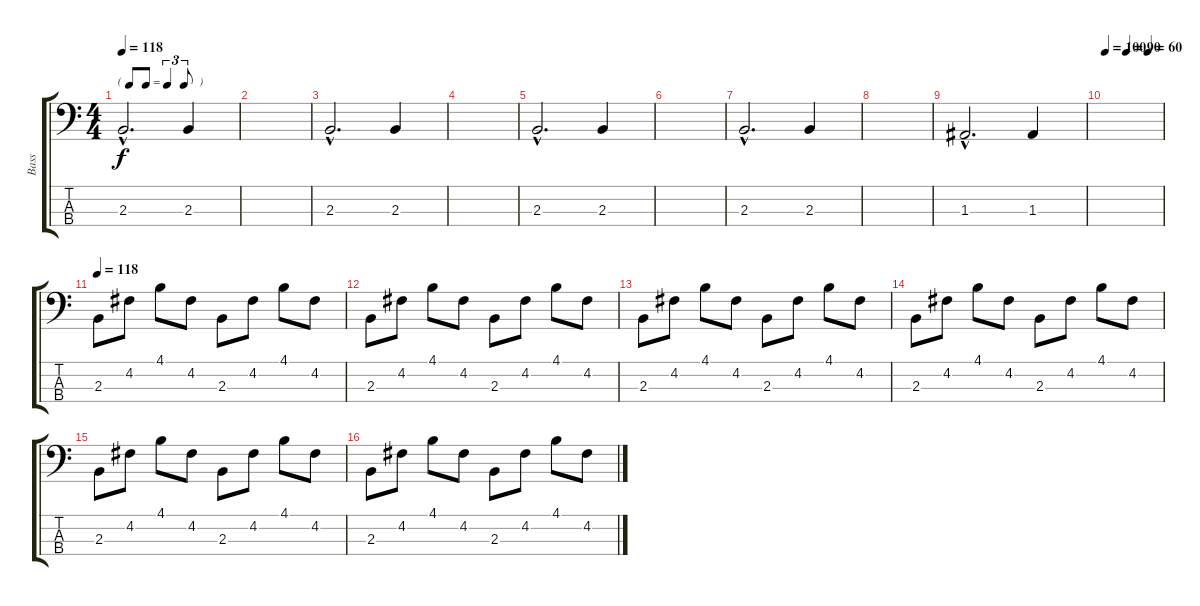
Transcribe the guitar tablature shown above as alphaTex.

\track ("Bass" "Bass") {instrument electricbassfinger}
\staff {score tabs}
\tuning (G2 D2 A1 E1) {hide}
\ts (4 4)
\tf triplet8th
\tempo 118
\tempo 110
\tempo 118
\clef f4
\ks c
2.3{hac}.2{d dy f instrument electricbassfinger} 2.3.4 |
|
2.3{hac}.2{d} 2.3.4 |
|
2.3{hac}.2{d} 2.3.4 |
|
2.3{hac}.2{d} 2.3.4 |
|
1.3{hac}.2{d} 1.3.4 |
\tempo 100
\tempo (90 0.375)
\tempo (60 0.75)
|
\tempo 118
2.3.8 4.2.8 4.1.8 4.2.8 2.3.8 4.2.8 4.1.8 4.2.8 |
2.3.8 4.2.8 4.1.8 4.2.8 2.3.8 4.2.8 4.1.8 4.2.8 |
2.3.8 4.2.8 4.1.8 4.2.8 2.3.8 4.2.8 4.1.8 4.2.8 |
2.3.8 4.2.8 4.1.8 4.2.8 2.3.8 4.2.8 4.1.8 4.2.8 |
2.3.8 4.2.8 4.1.8 4.2.8 2.3.8 4.2.8 4.1.8 4.2.8 |
2.3.8 4.2.8 4.1.8 4.2.8 2.3.8 4.2.8 4.1.8 4.2.8
